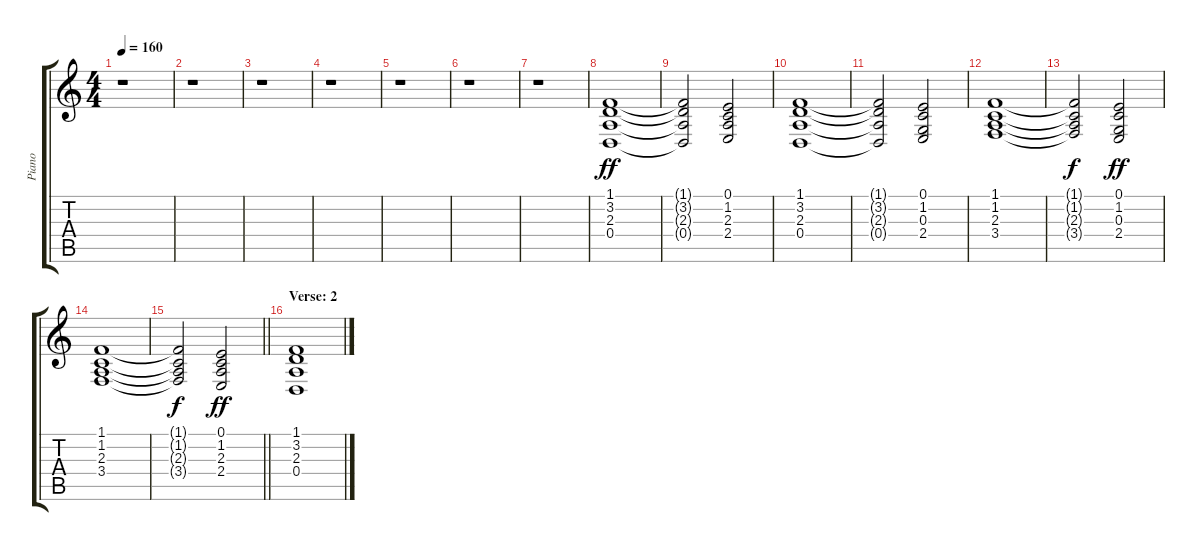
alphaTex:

\track ("Piano" "Piano") {instrument synthstrings2}
\staff {score tabs}
\tuning (E4 B3 G3 D3 A2 E2) {hide}
\ts (4 4)
\tempo 160
\clef g2
\ks c
r.1{dy ff} |
r.1 |
r.1 |
r.1 |
r.1 |
r.1 |
r.1 |
(1.1 3.2 2.3 0.4).1 |
(1.1{t} 3.2{t} 2.3{t} 0.4{t}).2 (0.1 1.2 2.3 2.4).2 |
(1.1 3.2 2.3 0.4).1 |
(1.1{t} 3.2{t} 2.3{t} 0.4{t}).2 (0.1 1.2 0.3 2.4).2 |
(1.1 1.2 2.3 3.4).1 |
(1.1{t} 1.2{t} 2.3{t} 3.4{t}).2{dy f} (0.1 1.2 0.3 2.4).2{dy ff} |
(1.1 1.2 2.3 3.4).1 |
\barLineRight lightlight
(1.1{t} 1.2{t} 2.3{t} 3.4{t}).2{dy f} (0.1 1.2 2.3 2.4).2{dy ff} |
\section ("" "Verse: 2")
(1.1 3.2 2.3 0.4).1
